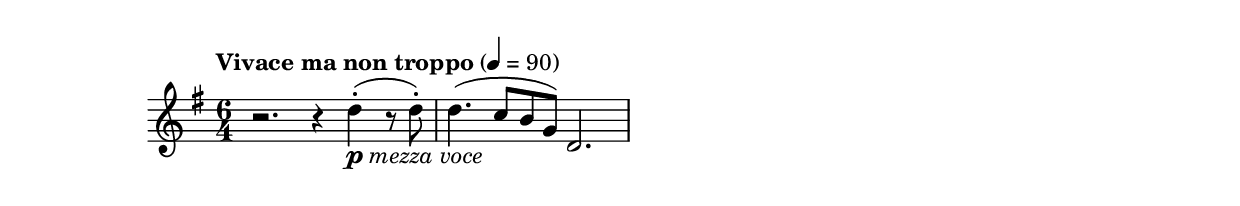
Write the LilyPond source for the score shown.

\relative d''
{
  \key g \major
  \time 6/4
  \tempo "Vivace ma non troppo" 4 = 90
  r2. r4 d-.(
    -\markup { \dynamic "p" \italic "mezza voce" } 
    r8 d-.) | d4.( c8 b g) d2.
}
